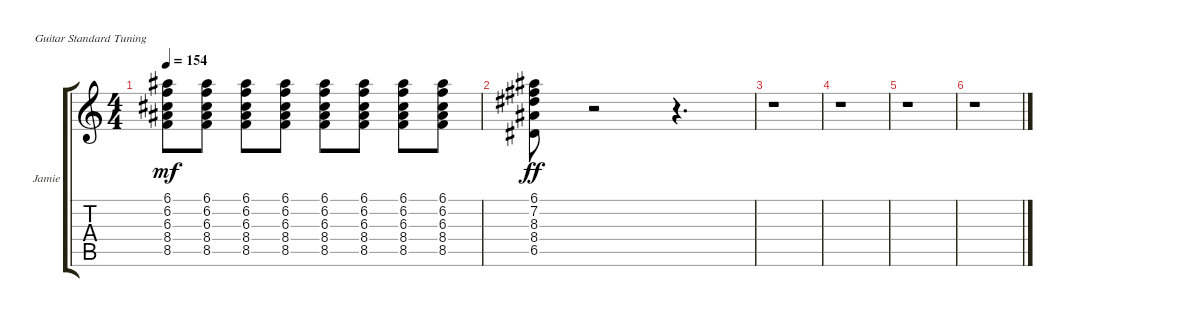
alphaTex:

\defaultSystemsLayout 4
\bracketExtendMode groupsimilarinstruments
\firstSystemTrackNameOrientation horizontal
\otherSystemsTrackNameOrientation horizontal
\track ("Jamie Cook" "Jamie") {instrument overdrivenguitar}
\staff {score tabs}
\tuning (E4 B3 G3 D3 A2 E2)
\ts (4 4)
\tempo 154
\clef g2
\ks c
(8.5 8.4 6.3 6.2 6.1).8{dy mf} (8.5 8.4 6.3 6.2 6.1).8 (8.5 8.4 6.3 6.2 6.1).8 (8.5 8.4 6.3 6.2 6.1).8 (8.5 8.4 6.3 6.2 6.1).8 (8.5 8.4 6.3 6.2 6.1).8 (8.5 8.4 6.3 6.2 6.1).8 (8.5 8.4 6.3 6.2 6.1).8 |
(6.5 6.1 8.4 8.3 7.2).8{dy ff} r.2 r.4{d} |
r.1 |
r.1 |
r.1 |
r.1
